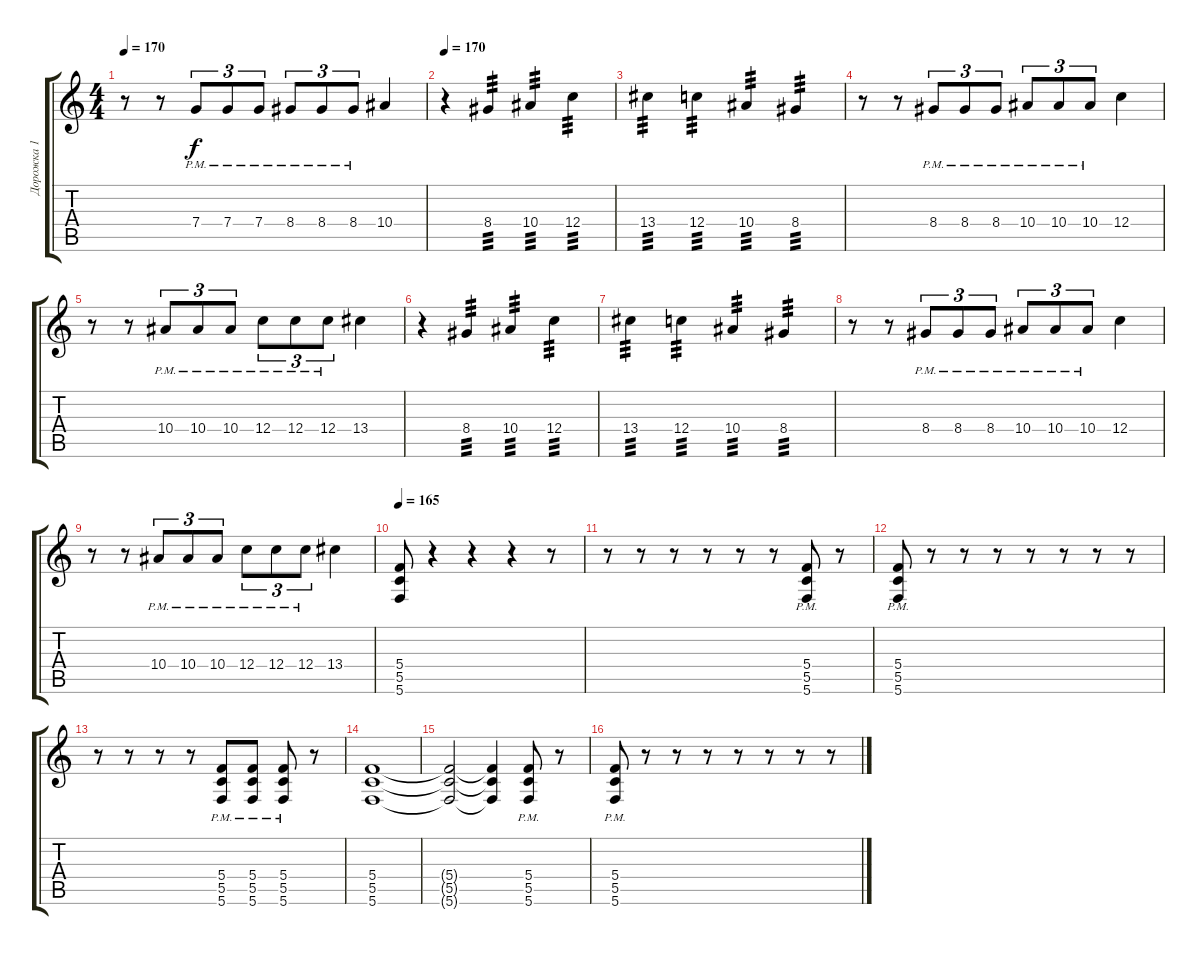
\track ("Дорожка 1" "Дорожка 1") {instrument overdrivenguitar}
\staff {score tabs}
\tuning (D4 A3 F3 C3 G2 C2) {hide}
\ts (4 4)
\tempo 170
\clef g2
\ks c
r.8{dy f} r.8 7.4{pm}.8{tu (3 2)} 7.4{pm}.8{tu (3 2)} 7.4{pm}.8{tu (3 2)} 8.4{pm}.8{tu (3 2)} 8.4{pm}.8{tu (3 2)} 8.4{pm}.8{tu (3 2)} 10.4.4 |
\tempo 170
r.4 8.4.4{tp 3} 10.4.4{tp 3} 12.4.4{tp 3} |
13.4.4{tp 3} 12.4.4{tp 3} 10.4.4{tp 3} 8.4.4{tp 3} |
r.8 r.8 8.4{pm}.8{tu (3 2)} 8.4{pm}.8{tu (3 2)} 8.4{pm}.8{tu (3 2)} 10.4{pm}.8{tu (3 2)} 10.4{pm}.8{tu (3 2)} 10.4{pm}.8{tu (3 2)} 12.4.4 |
r.8 r.8 10.4{pm}.8{tu (3 2)} 10.4{pm}.8{tu (3 2)} 10.4{pm}.8{tu (3 2)} 12.4{pm}.8{tu (3 2)} 12.4{pm}.8{tu (3 2)} 12.4{pm}.8{tu (3 2)} 13.4.4 |
r.4 8.4.4{tp 3} 10.4.4{tp 3} 12.4.4{tp 3} |
13.4.4{tp 3} 12.4.4{tp 3} 10.4.4{tp 3} 8.4.4{tp 3} |
r.8 r.8 8.4{pm}.8{tu (3 2)} 8.4{pm}.8{tu (3 2)} 8.4{pm}.8{tu (3 2)} 10.4{pm}.8{tu (3 2)} 10.4{pm}.8{tu (3 2)} 10.4{pm}.8{tu (3 2)} 12.4.4 |
r.8 r.8 10.4{pm}.8{tu (3 2)} 10.4{pm}.8{tu (3 2)} 10.4{pm}.8{tu (3 2)} 12.4{pm}.8{tu (3 2)} 12.4{pm}.8{tu (3 2)} 12.4{pm}.8{tu (3 2)} 13.4.4 |
\tempo 165
(5.4 5.5 5.6).8 r.4 r.4 r.4 r.8 |
r.8 r.8 r.8 r.8 r.8 r.8 (5.4{pm} 5.5{pm} 5.6{pm}).8 r.8 |
(5.4{pm} 5.5{pm} 5.6{pm}).8 r.8 r.8 r.8 r.8 r.8 r.8 r.8 |
r.8 r.8 r.8 r.8 (5.4{pm} 5.5{pm} 5.6{pm}).8 (5.4{pm} 5.5{pm} 5.6{pm}).8 (5.4{pm} 5.5{pm} 5.6{pm}).8 r.8 |
(5.4 5.5 5.6).1 |
(5.4{t} 5.5{t} 5.6{t}).2 (5.4{t} 5.5{t} 5.6{t}).4 (5.4{pm} 5.5{pm} 5.6{pm}).8 r.8 |
(5.4{pm} 5.5{pm} 5.6{pm}).8 r.8 r.8 r.8 r.8 r.8 r.8 r.8
